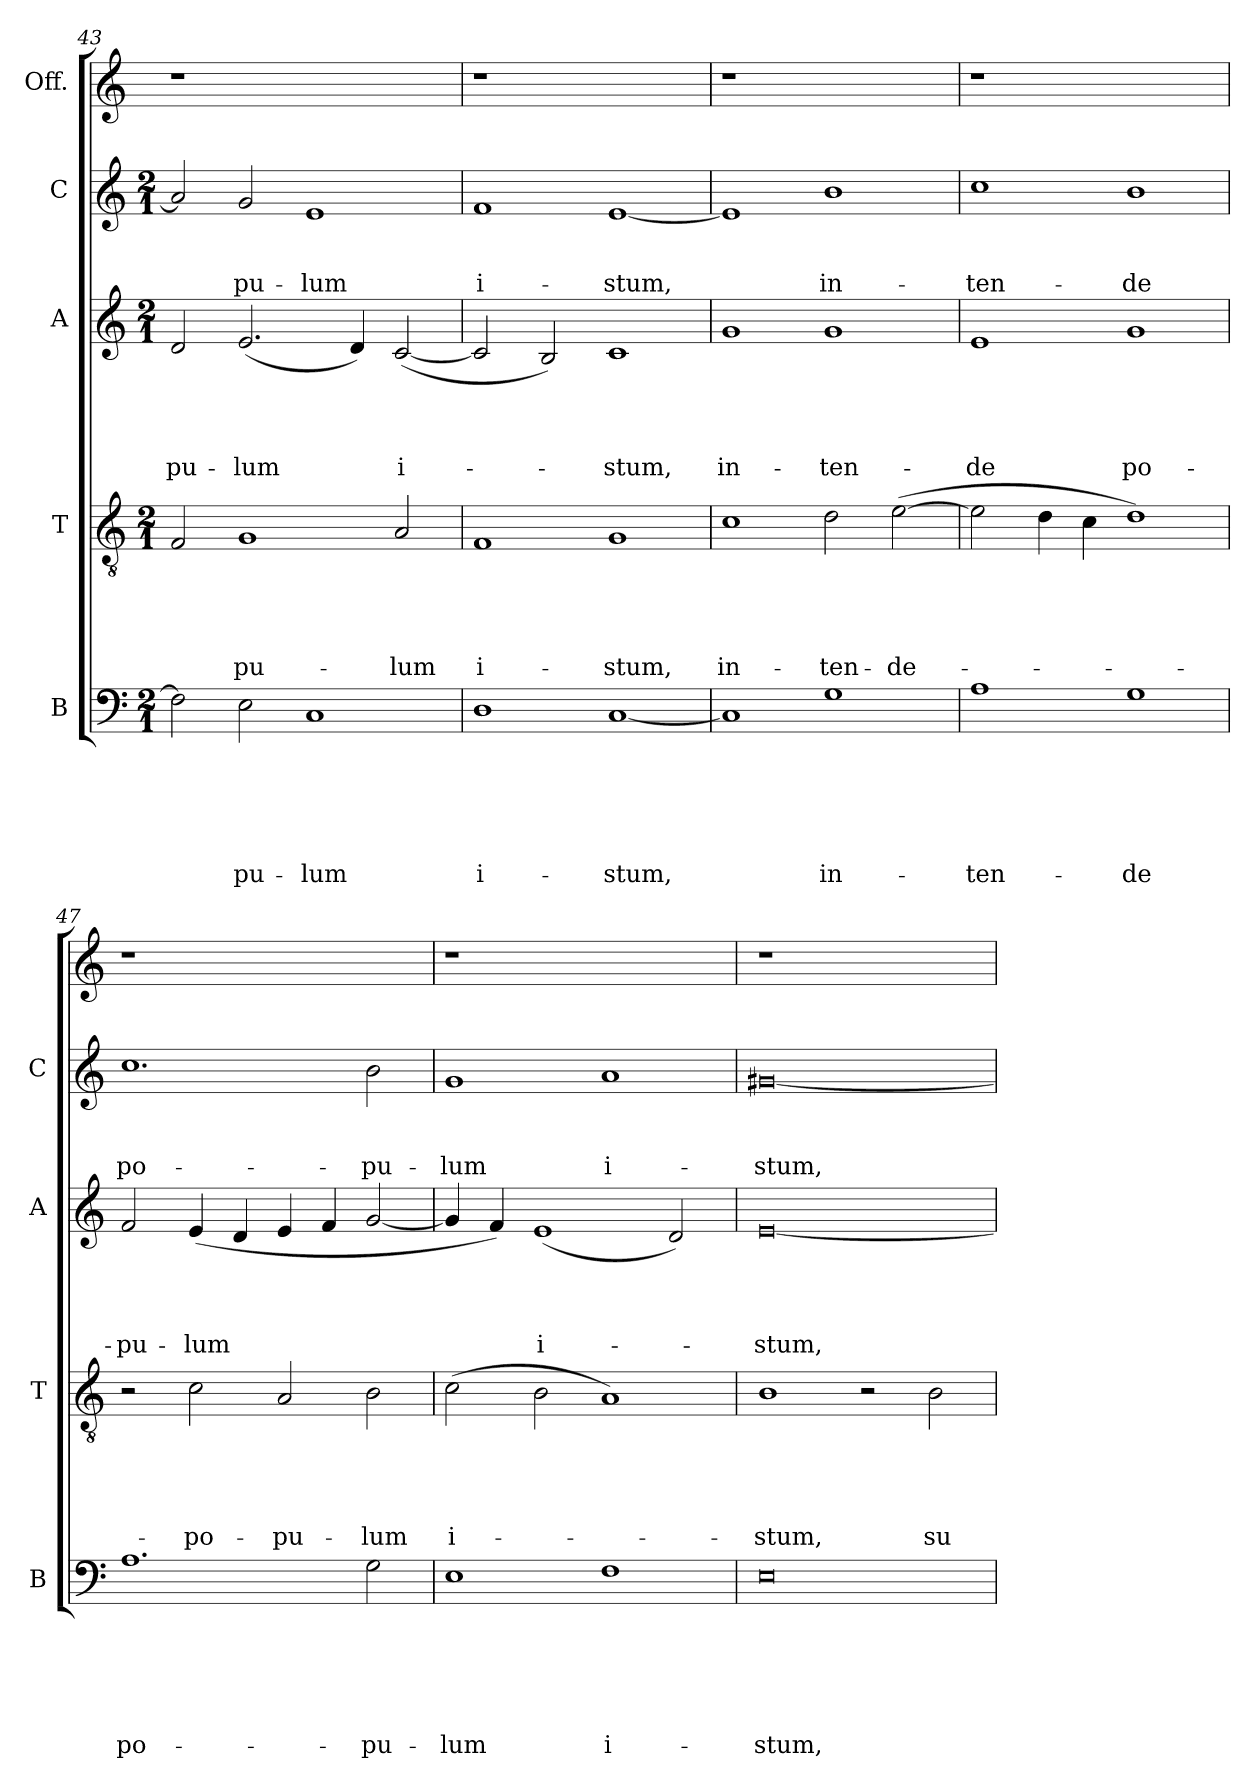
**kern	**text	**text	**text	**text	**text	**text	**kern	**text	**text	**text	**text	**text	**kern	**text	**text	**text	**text	**kern	**text	**text	**text	**kern
*part5	*part5	*part5	*part5	*part5	*part5	*part5	*part4	*part4	*part4	*part4	*part4	*part4	*part3	*part3	*part3	*part3	*part3	*part2	*part2	*part2	*part2	*part1
*staff5	*staff5	*staff5	*staff5	*staff5	*staff5	*staff5	*staff4	*staff4	*staff4	*staff4	*staff4	*staff4	*staff3	*staff3	*staff3	*staff3	*staff3	*staff2	*staff2	*staff2	*staff2	*staff1
*I"B	*	*	*	*	*	*	*I"T	*	*	*	*	*	*I"A	*	*	*	*	*I"C	*	*	*	*I"Off.
*I'B	*	*	*	*	*	*	*I'T	*	*	*	*	*	*I'A	*	*	*	*	*I'C	*	*	*	*
*clefF4	*	*	*	*	*	*	*clefGv2	*	*	*	*	*	*clefG2	*	*	*	*	*clefG2	*	*	*	*clefG2
*k[]	*	*	*	*	*	*	*k[]	*	*	*	*	*	*k[]	*	*	*	*	*k[]	*	*	*	*k[]
*C:	*	*	*	*	*	*	*C:	*	*	*	*	*	*C:	*	*	*	*	*C:	*	*	*	*C:
*M2/1	*	*	*	*	*	*	*M2/1	*	*	*	*	*	*M2/1	*	*	*	*	*M2/1	*	*	*	*
=43	=43	=43	=43	=43	=43	=43	=43	=43	=43	=43	=43	=43	=43	=43	=43	=43	=43	=43	=43	=43	=43	=43
!	!	!	!	!	!	!	!	!	!	!	!	!	!	!	!	!	!LO:LY:b	!	!	!	!	!
2F\]	.	.	.	.	.	.	2F/	.	.	.	.	.	2d/	.	.	.	-pu-	2a/]	.	.	.	1r
!	!	!	!	!	!	!LO:LY:b	!	!	!	!	!	!LO:LY:b	!	!	!	!	!LO:LY:b	!	!	!	!LO:LY:b	!
2E\	.	.	.	.	.	-pu-	1G	.	.	.	.	-pu-	(<2.e/	.	.	.	-lum	2g/	.	.	-pu-	.
!	!	!	!	!	!	!LO:LY:b	!	!	!	!	!	!	!	!	!	!	!	!	!	!	!LO:LY:b	!
1C	.	.	.	.	.	-lum	.	.	.	.	.	.	.	.	.	.	.	1e	.	.	-lum	1ryy
.	.	.	.	.	.	.	.	.	.	.	.	.	4d/)	.	.	.	.	.	.	.	.	.
!	!	!	!	!	!	!	!	!	!	!	!	!LO:LY:b	!	!	!	!	!LO:LY:b	!	!	!	!	!
.	.	.	.	.	.	.	2A/	.	.	.	.	-lum	([<2c/	.	.	.	i-	.	.	.	.	.
=44	=44	=44	=44	=44	=44	=44	=44	=44	=44	=44	=44	=44	=44	=44	=44	=44	=44	=44	=44	=44	=44	=44
!	!	!	!	!	!	!LO:LY:b:rj	!	!	!	!	!	!LO:LY:b:rj	!	!	!	!	!	!	!	!	!LO:LY:b:rj	!
1D	.	.	.	.	.	i-	1F	.	.	.	.	i-	2c/]	.	.	.	.	1f	.	.	i-	1r
.	.	.	.	.	.	.	.	.	.	.	.	.	2B/)	.	.	.	.	.	.	.	.	.
!	!	!	!	!	!	!LO:LY:b	!	!	!	!	!	!LO:LY:b	!	!	!	!	!LO:LY:b	!	!	!	!LO:LY:b	!
[<1C	.	.	.	.	.	-stum,	1G	.	.	.	.	-stum,	1c	.	.	.	-stum,	[<1e	.	.	-stum,	1ryy
!!LO:LB:g=z
=45	=45	=45	=45	=45	=45	=45	=45	=45	=45	=45	=45	=45	=45	=45	=45	=45	=45	=45	=45	=45	=45	=45
!	!	!	!	!	!	!	!	!	!	!	!	!LO:LY:b	!	!	!	!	!LO:LY:b	!	!	!	!	!
1C]	.	.	.	.	.	.	1c	.	.	.	.	in-	1g	.	.	.	in-	1e]	.	.	.	1r
!	!	!	!	!	!	!LO:LY:b	!	!	!	!	!	!LO:LY:b	!	!	!	!	!LO:LY:b	!	!	!	!LO:LY:b	!
1G	.	.	.	.	.	in-	2d\	.	.	.	.	-ten-	1g	.	.	.	-ten-	1b	.	.	in-	1ryy
!	!	!	!	!	!	!	!	!	!	!	!	!LO:LY:b	!	!	!	!	!	!	!	!	!	!
.	.	.	.	.	.	.	(>[>2e\	.	.	.	.	-de-	.	.	.	.	.	.	.	.	.	.
=46	=46	=46	=46	=46	=46	=46	=46	=46	=46	=46	=46	=46	=46	=46	=46	=46	=46	=46	=46	=46	=46	=46
!	!	!	!	!	!	!LO:LY:b	!	!	!	!	!	!	!	!	!	!	!LO:LY:b	!	!	!	!LO:LY:b	!
1A	.	.	.	.	.	-ten-	2e\]	.	.	.	.	.	1e	.	.	.	-de	1cc	.	.	-ten-	1r
.	.	.	.	.	.	.	4d\	.	.	.	.	.	.	.	.	.	.	.	.	.	.	.
.	.	.	.	.	.	.	4c\	.	.	.	.	.	.	.	.	.	.	.	.	.	.	.
!	!	!	!	!	!	!LO:LY:b	!	!	!	!	!	!	!	!	!	!	!LO:LY:b	!	!	!	!LO:LY:b	!
1G	.	.	.	.	.	-de	1d)	.	.	.	.	.	1g	.	.	.	po-	1b	.	.	-de	1ryy
=47	=47	=47	=47	=47	=47	=47	=47	=47	=47	=47	=47	=47	=47	=47	=47	=47	=47	=47	=47	=47	=47	=47
!	!	!	!	!	!	!LO:LY:b	!	!	!	!	!	!	!	!	!	!	!LO:LY:b	!	!	!	!LO:LY:b	!
1.A	.	.	.	.	.	po-	2r	.	.	.	.	.	2f/	.	.	.	-pu-	1.cc	.	.	po-	1r
!	!	!	!	!	!	!	!	!	!	!	!	!LO:LY:b	!	!	!	!	!LO:LY:b	!	!	!	!	!
.	.	.	.	.	.	.	2c\	.	.	.	.	-po-	(4e/	.	.	.	-lum	.	.	.	.	.
.	.	.	.	.	.	.	.	.	.	.	.	.	4d/	.	.	.	.	.	.	.	.	.
!	!	!	!	!	!	!	!	!	!	!	!	!LO:LY:b	!	!	!	!	!	!	!	!	!	!
.	.	.	.	.	.	.	2A/	.	.	.	.	-pu-	4e/	.	.	.	.	.	.	.	.	1ryy
.	.	.	.	.	.	.	.	.	.	.	.	.	4f/	.	.	.	.	.	.	.	.	.
!	!	!	!	!	!	!LO:LY:b	!	!	!	!	!	!LO:LY:b	!	!	!	!	!	!	!	!	!LO:LY:b	!
2G\	.	.	.	.	.	-pu-	2B\	.	.	.	.	-lum	[<2g/	.	.	.	.	2b\	.	.	-pu-	.
=48	=48	=48	=48	=48	=48	=48	=48	=48	=48	=48	=48	=48	=48	=48	=48	=48	=48	=48	=48	=48	=48	=48
!	!	!	!	!	!	!LO:LY:b	!	!	!	!	!	!LO:LY:b	!	!	!	!	!	!	!	!	!LO:LY:b	!
1E	.	.	.	.	.	-lum	(>2c\	.	.	.	.	i-	4g/]	.	.	.	.	1g	.	.	-lum	1r
.	.	.	.	.	.	.	.	.	.	.	.	.	4f/)	.	.	.	.	.	.	.	.	.
!	!	!	!	!	!	!	!	!	!	!	!	!	!	!	!	!	!LO:LY:b:rj	!	!	!	!	!
.	.	.	.	.	.	.	2B\	.	.	.	.	.	(>1e	.	.	.	i-	.	.	.	.	.
!	!	!	!	!	!	!LO:LY:b:rj	!	!	!	!	!	!	!	!	!	!	!	!	!	!	!LO:LY:b:rj	!
1F	.	.	.	.	.	i-	1A)	.	.	.	.	.	.	.	.	.	.	1a	.	.	i-	1ryy
.	.	.	.	.	.	.	.	.	.	.	.	.	2d/)	.	.	.	.	.	.	.	.	.
=49	=49	=49	=49	=49	=49	=49	=49	=49	=49	=49	=49	=49	=49	=49	=49	=49	=49	=49	=49	=49	=49	=49
!	!	!	!	!	!	!LO:LY:b	!	!	!	!	!	!LO:LY:b	!	!	!	!	!LO:LY:b	!	!	!	!LO:LY:b	!
0E	.	.	.	.	.	-stum,	1B	.	.	.	.	-stum,	[<0e	.	.	.	-stum,	[<0g#X	.	.	-stum,	1r
.	.	.	.	.	.	.	2r	.	.	.	.	.	.	.	.	.	.	.	.	.	.	1ryy
!	!	!	!	!	!	!	!	!	!	!	!	!LO:LY:b	!	!	!	!	!	!	!	!	!	!
.	.	.	.	.	.	.	2B\	.	.	.	.	su-	.	.	.	.	.	.	.	.	.	.
=	=	=	=	=	=	=	=	=	=	=	=	=	=	=	=	=	=	=	=	=	=	=
*-	*-	*-	*-	*-	*-	*-	*-	*-	*-	*-	*-	*-	*-	*-	*-	*-	*-	*-	*-	*-	*-	*-
